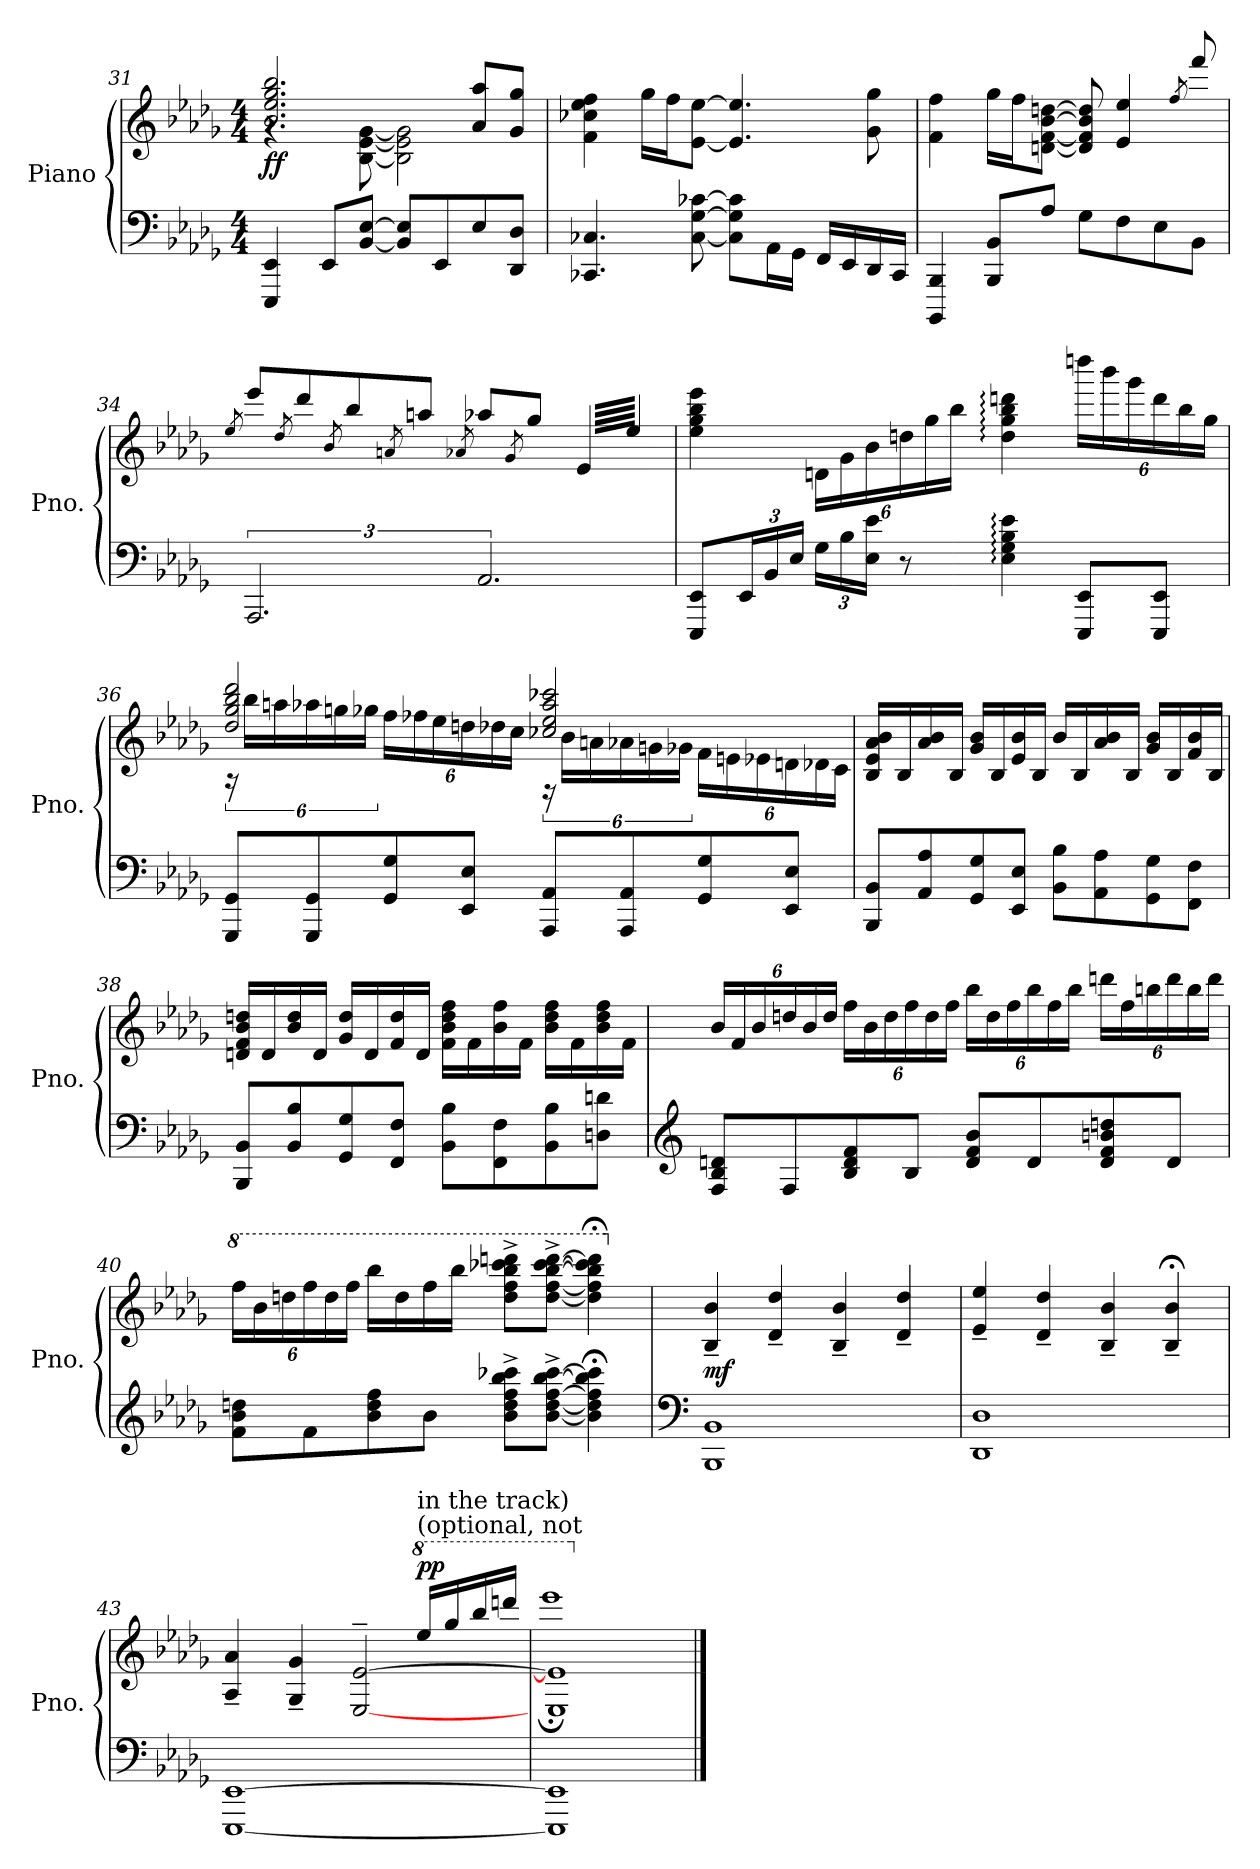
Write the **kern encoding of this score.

**kern	**kern	**dynam
*part1	*part1	*part1
*staff2	*staff1	*staff1/2
*I"Piano	*	*
*I'Pno.	*	*
*clefF4	*clefG2	*
*k[b-e-a-d-g-]	*k[b-e-a-d-g-]	*
*M4/4	*M4/4	*
=31	=31	=31
*	*^	*
!	!	!	!LO:DY:b
4EEE-/ 4EE-/	2.b-/ 2.ee-/ 2.gg-/ 2.bb-/	4.rg	ff
8EE-/L	.	.	.
[8BB-/ [8E-/J	.	[8B-\ [8e-\ [8g-\	.
8BB-/] 8E-/]L	.	2B-\] 2e-\] 2g-\]	.
8EE-/	.	.	.
8E-/	8a-/ 8aa-/L	.	.
8DD-/ 8D-/J	8g-/ 8gg-/J	.	.
*	*v	*v	*
=32	=32	=32
4.CC-X/ 4.C-X/	4f\ 4cc-X\ 4ee-\ 4ff\	.
.	16gg-\LL	.
.	16ff\J	.
[8C-\ [8G-\ [8c-X\	[8e-\ [8ee-\J	.
8C-\] 8G-\] 8c-\]L	4.e-/] 4.ee-/]	.
16AA-\L	.	.
16GG-\JJ	.	.
16FF/LL	.	.
16EE-/	.	.
16DD-/	8g-\ 8gg-\	.
16CC-/JJ	.	.
!!LO:PB:g=z
=33	=33	=33
4BBBB-/ 4BBB-/	4f\ 4ff\	.
8BBB-/ 8BB-/L	16gg-\LL	.
.	16ff\J	.
8A-/J	[8dn\ [8f\ [8b-\ [8ddn\J	.
8G-\L	8d/] 8f/] 8b-/] 8dd/]	.
8F\	4e-/ 4ee-/	.
8E-\	.	.
.	8qff/	.
8BB-\J	8fff/	.
=34	=34	=34
.	8qee-/	.
3.AAA-	8eee-/L	.
.	8qdd-/	.
.	8ddd-/	.
.	8qb-/	.
.	8bb-/	.
.	8qan/	.
.	8aan/J	.
.	8qa-X/	.
3.AA-	8aa-X/L	.
.	8qg-/	.
.	8gg-/J	.
*	*tremolo	*
.	64e-/LLLL	.
.	64ee-\	.
.	64e-/	.
.	64ee-\	.
.	64e-/	.
.	64ee-\	.
.	64e-/	.
.	64ee-\	.
.	64e-/	.
.	64ee-\	.
.	64e-/	.
.	64ee-\	.
.	64e-/	.
.	64ee-\	.
.	64e-/	.
.	64ee-\JJJJ	.
*	*Xtremolo	*
!!LO:LB:g=z
=35	=35	=35
8EEE-/ 8EE-/L	4ee-\ 4gg-\ 4bb-\ 4eee-\	.
.	.	.
.	.	.
.	.	.
.	.	.
.	.	.
.	.	.
.	.	.
*Xbrackettup	*	*
24EE-/L	.	.
24BB-/	.	.
24E-/JJ	.	.
*	*Xbrackettup	*
24G-\LL	24dn\LL	.
24B-\	24g-\	.
24E-\ 24e-\JJ	24b-\	.
8r	24ddn\	.
.	24gg-\	.
.	24bb-\JJ	.
4E-\: 4G-\: 4B-\: 4e-\:	4dd\: 4gg-\: 4bb-\: 4dddn\:	.
8EEE-/ 8EE-/L	24ddddn\LL	.
.	24bbb-\	.
.	24ggg-\	.
8EEE-/ 8EE-/J	24ddd\	.
.	24bb-\	.
.	24gg-\JJ	.
!!LO:LB:g=z
=36	=36	=36
*	*brackettup	*
*	*^	*
8GGG-/ 8GG-/L	24rA	2dd-/ 2gg-/ 2bb-/ 2ddd-/	.
.	24bb-\LL	.	.
.	24aan\	.	.
8GGG-/ 8GG-/	24aa-X\	.	.
.	24ggn\	.	.
.	24gg-X\JJ	.	.
*	*Xbrackettup	*	*
8GG-/ 8G-/	24ff\LL	.	.
.	24ff-X\	.	.
.	24ee-\	.	.
8EE-/ 8E-/J	24ddn\	.	.
.	24dd-X\	.	.
.	24cc\JJ	.	.
*	*brackettup	*	*
8AAA-/ 8AA-/L	24rF	2cc-X/ 2ee-/ 2aa-/ 2ccc-X/	.
.	24b-\LL	.	.
.	24an\	.	.
8AAA-/ 8AA-/	24a-X\	.	.
.	24gn\	.	.
.	24g-X\JJ	.	.
*	*Xbrackettup	*	*
8GG-/ 8G-/	24f\LL	.	.
.	24en\	.	.
.	24e-X\	.	.
8EE-/ 8E-/J	24dn\	.	.
.	24d-X\	.	.
.	24c\JJ	.	.
*	*v	*v	*
!!LO:LB:g=z
=37	=37	=37
8BBB-/ 8BB-/L	16B-/ 16e-/ 16a-/ 16b-/LL	.
.	16B-/	.
8AA-/ 8A-/	16a-/ 16b-/	.
.	16B-/JJ	.
8GG-/ 8G-/	16g-/ 16b-/LL	.
.	16B-/	.
8EE-/ 8E-/J	16e-/ 16b-/	.
.	16B-/JJ	.
8BB-\ 8B-\L	16b-/LL	.
.	16B-/	.
8AA-\ 8A-\	16a-/ 16b-/	.
.	16B-/JJ	.
8GG-\ 8G-\	16g-/ 16b-/LL	.
.	16B-/	.
8FF\ 8F\J	16f/ 16b-/	.
.	16B-/JJ	.
=38	=38	=38
8BBB-/ 8BB-/L	16dn/ 16f/ 16b-/ 16ddn/LL	.
.	16d/	.
8BB-/ 8B-/	16b-/ 16dd/	.
.	16d/JJ	.
8GG-/ 8G-/	16g-/ 16dd/LL	.
.	16d/	.
8FF/ 8F/J	16f/ 16dd/	.
.	16d/JJ	.
8BB-\ 8B-\L	16f\ 16b-\ 16dd\ 16ff\LL	.
.	16f\	.
8FF\ 8F\	16b-\ 16ff\	.
.	16f\JJ	.
8BB-\ 8B-\	16b-\ 16dd\ 16ff\LL	.
.	16f\	.
8Dn\ 8dn\J	16b-\ 16dd\ 16ff\	.
.	16f\JJ	.
!!LO:LB:g=z
=39	=39	=39
*clefG2	*	*
8F/ 8B-/ 8dn/L	24b-/LL	.
.	24f/	.
.	24b-/	.
8F/	24ddn/	.
.	24b-/	.
.	24dd/JJ	.
8B-/ 8d/ 8f/	24ff\LL	.
.	24b-\	.
.	24dd\	.
8B-/J	24ff\	.
.	24dd\	.
.	24ff\JJ	.
8d/ 8f/ 8b-/L	24bb-\LL	.
.	24dd\	.
.	24ff\	.
8d/	24bb-\	.
.	24ff\	.
.	24bb-\JJ	.
8d/ 8f/ 8bn/ 8ddn/	24dddn\LL	.
.	24ff\	.
.	24bbn\	.
8d/J	24ddd\	.
.	24bb\	.
.	24ddd\JJ	.
=40	=40	=40
*	*8va	*
8f\ 8b-\ 8ddn\L	24fff\LL	.
.	24bb-\	.
.	24dddn\	.
8f\	24fff\	.
.	24ddd\	.
.	24fff\JJ	.
8b-\ 8dd\ 8ff\	16bbb-\LL	.
.	16ddd\	.
8b-\J	16fff\	.
.	16bbb-\JJ	.
8b-\^ 8dd\^ 8ff\^ 8bb-\^ 8ccc-X\^L	8ddd\^ 8fff\^ 8bbb-\^ 8cccc-X\^ 8ddddn\^L	.
[8b-\^ [8dd\^ [8ff\^ [8bb-\^ [8ccc-\^J	[8ddd\^ [8fff\^ [8bbb-\^ [8cccc-\^ [8dddd\^J	.
4b-\];< 4dd\];< 4ff\];< 4bb-\];< 4ccc-\];<	4ddd\];< 4fff\];< 4bbb-\];< 4cccc-\];< 4dddd\];<	.
!!LO:LB:g=z
=41	=41	=41
*clefF4	*	*
*	*X8va	*
!	!	!LO:DY:b
1BBB- 1BB-	4B-/~ 4b-/~	mf
.	4d-/~ 4dd-/~	.
.	4B-/~ 4b-/~	.
.	4d-/~ 4dd-/~	.
=42	=42	=42
1DD- 1D-	4e-/~ 4ee-/~	.
.	4d-/~ 4dd-/~	.
.	4B-/~ 4b-/~	.
.	4B-/;<~ 4b-/;<~	.
=43	=43	=43
*	*^	*
[1EEE- [1EE-	4A-/~ 4a-/~	2.ryy	.
.	4G-/~ 4g-/~	.	.
.	[2E-/~ [2e-/~	.	.
*	*8va	*	*
!	!	!LO:TX:a:t=(optional, not	!
!	!	!LO:TX:a:t=in the track)	!
!	!	!	!LO:DY:a
.	.	16eee-/LL	pp
.	.	16ggg-/	.
.	.	16bbb-/	.
.	.	16ddddn/JJ	.
=44	=44	=44	=44
1EEE-] 1EE-]	1e-] 1ee-]	1eeee-;<	.
*	*X8va	*	*
*	*v	*v	*
==	==	==
*-	*-	*-
